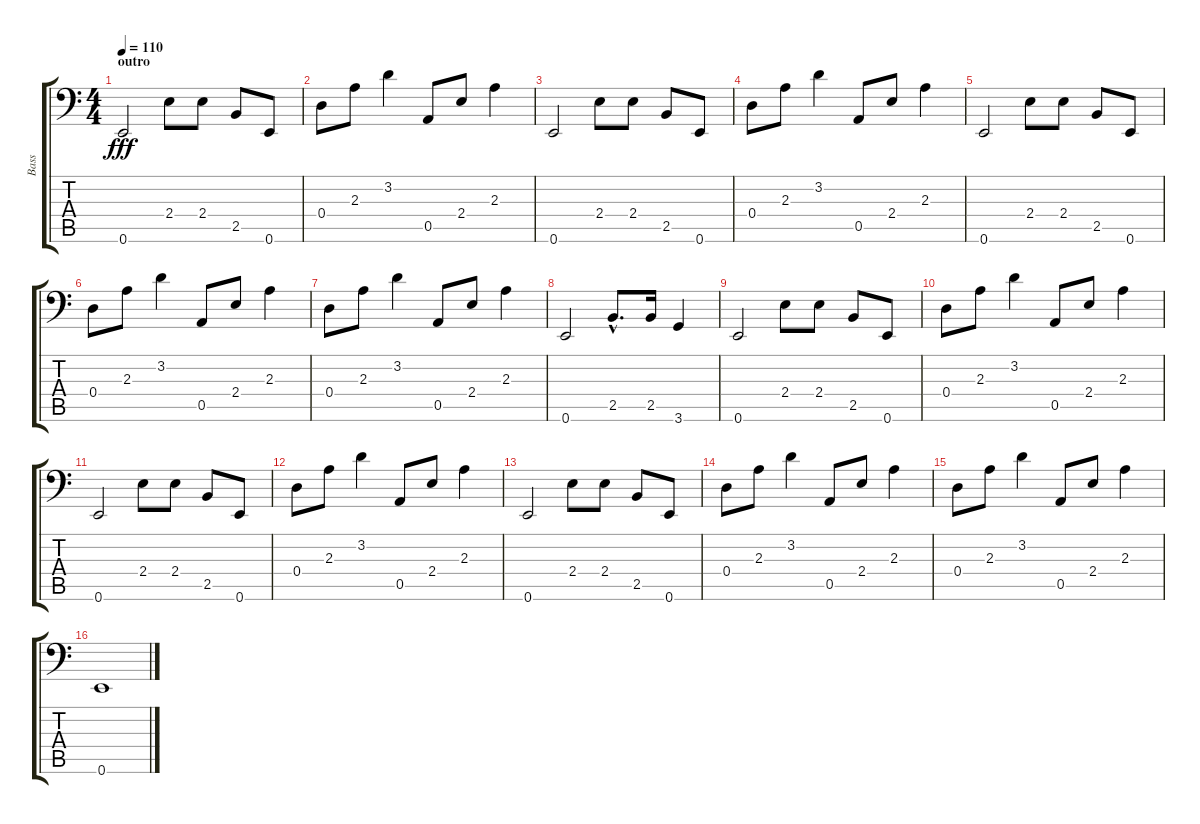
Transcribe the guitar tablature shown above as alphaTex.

\track ("Bass" "Bass") {instrument electricbassfinger}
\staff {score tabs}
\tuning (E3 B2 G2 D2 A1 E1) {hide}
\ts (4 4)
\section ("" "outro")
\tempo 110
\clef f4
\ks c
0.6.2{dy fff} 2.4.8 2.4.8 2.5.8 0.6.8 |
0.4.8 2.3.8 3.2.4 0.5.8 2.4.8 2.3.4 |
0.6.2 2.4.8 2.4.8 2.5.8 0.6.8 |
0.4.8 2.3.8 3.2.4 0.5.8 2.4.8 2.3.4 |
0.6.2 2.4.8 2.4.8 2.5.8 0.6.8 |
0.4.8 2.3.8 3.2.4 0.5.8 2.4.8 2.3.4 |
0.4.8 2.3.8 3.2.4 0.5.8 2.4.8 2.3.4 |
0.6.2 2.5{hac}.8{d} 2.5.16 3.6.4 |
0.6.2 2.4.8 2.4.8 2.5.8 0.6.8 |
0.4.8 2.3.8 3.2.4 0.5.8 2.4.8 2.3.4 |
0.6.2 2.4.8 2.4.8 2.5.8 0.6.8 |
0.4.8 2.3.8 3.2.4 0.5.8 2.4.8 2.3.4 |
0.6.2 2.4.8 2.4.8 2.5.8 0.6.8 |
0.4.8 2.3.8 3.2.4 0.5.8 2.4.8 2.3.4 |
0.4.8 2.3.8 3.2.4 0.5.8 2.4.8 2.3.4 |
0.6.1
